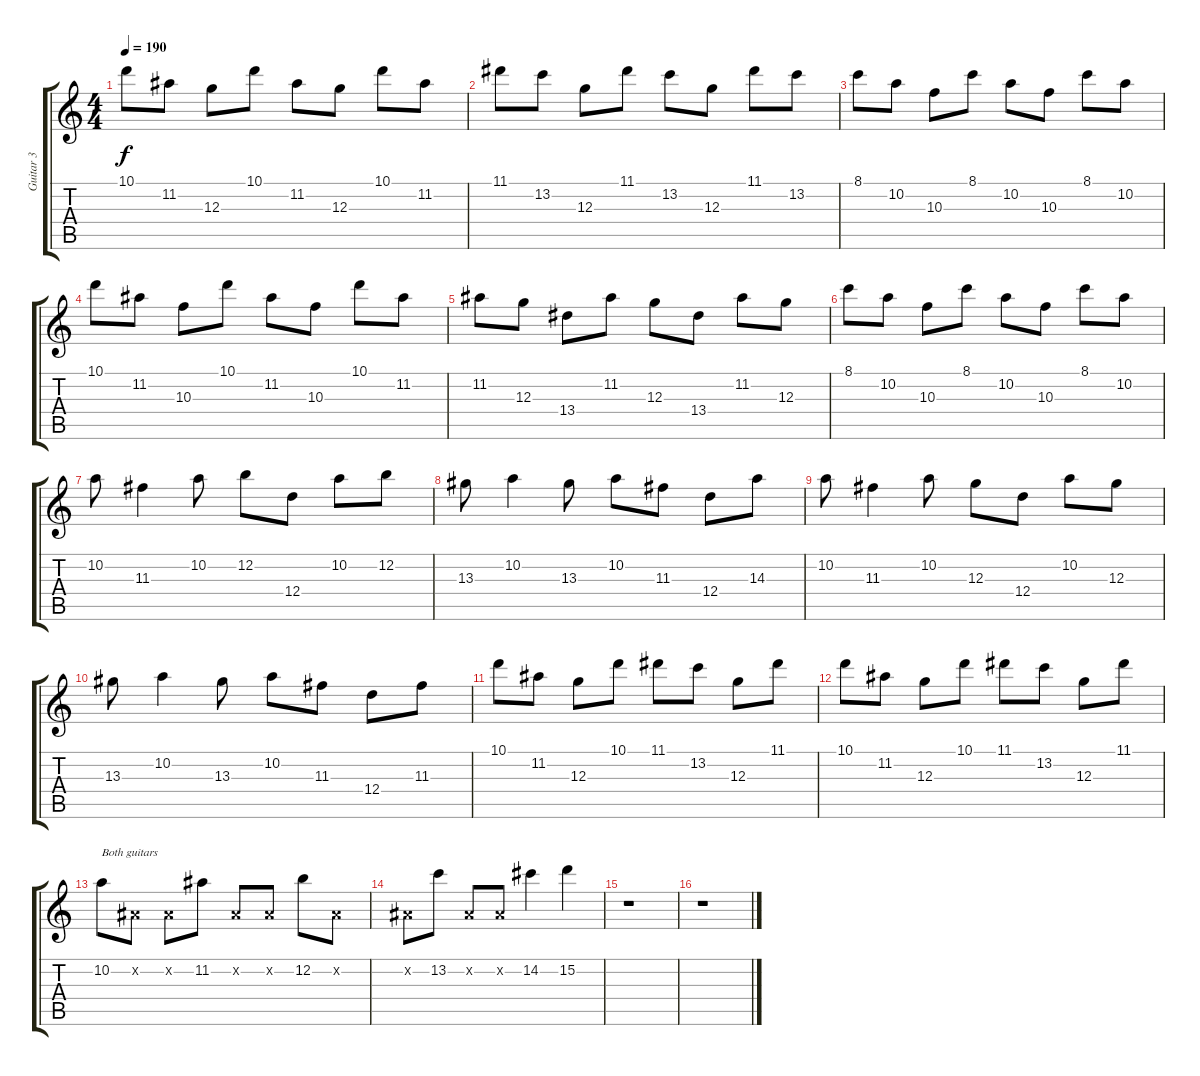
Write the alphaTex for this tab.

\track ("Guitar 3" "Guitar 3") {instrument overdrivenguitar}
\staff {score tabs}
\tuning (E4 B3 G3 D3 A2 E2) {hide}
\ts (4 4)
\tempo 190
\clef g2
\ks c
10.1.8{dy f} 11.2.8 12.3.8 10.1.8 11.2.8 12.3.8 10.1.8 11.2.8 |
11.1.8 13.2.8 12.3.8 11.1.8 13.2.8 12.3.8 11.1.8 13.2.8 |
8.1.8 10.2.8 10.3.8 8.1.8 10.2.8 10.3.8 8.1.8 10.2.8 |
10.1.8 11.2.8 10.3.8 10.1.8 11.2.8 10.3.8 10.1.8 11.2.8 |
11.2.8 12.3.8 13.4.8 11.2.8 12.3.8 13.4.8 11.2.8 12.3.8 |
8.1.8 10.2.8 10.3.8 8.1.8 10.2.8 10.3.8 8.1.8 10.2.8 |
10.2.8 11.3.4 10.2.8 12.2.8 12.4.8 10.2.8 12.2.8 |
13.3.8 10.2.4 13.3.8 10.2.8 11.3.8 12.4.8 14.3.8 |
10.2.8 11.3.4 10.2.8 12.3.8 12.4.8 10.2.8 12.3.8 |
13.3.8 10.2.4 13.3.8 10.2.8 11.3.8 12.4.8 11.3.8 |
10.1.8 11.2.8 12.3.8 10.1.8 11.1.8 13.2.8 12.3.8 11.1.8 |
10.1.8 11.2.8 12.3.8 10.1.8 11.1.8 13.2.8 12.3.8 11.1.8 |
10.2.8{txt "Both guitars"} -1.2{x}.8 -1.2{x}.8 11.2.8 -1.2{x}.8 -1.2{x}.8 12.2.8 -1.2{x}.8 |
-1.2{x}.8 13.2.8 -1.2{x}.8 -1.2{x}.8 14.2.4 15.2.4 |
r.1 |
r.1
